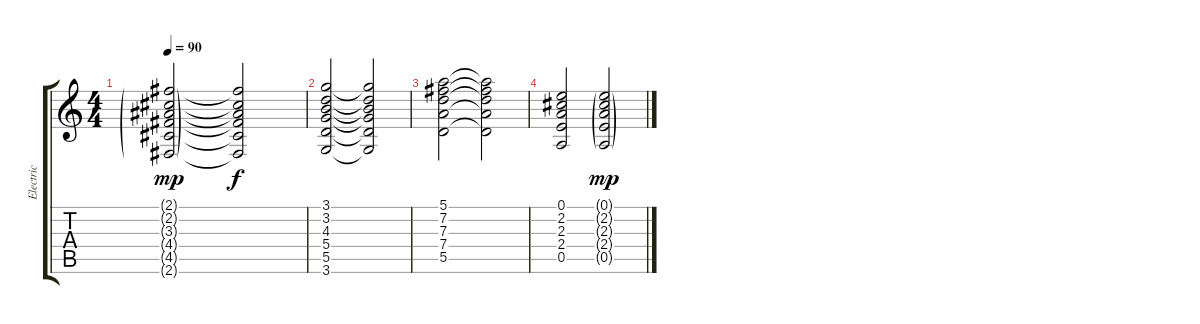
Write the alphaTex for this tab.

\track ("Electric" "Electric") {instrument overdrivenguitar}
\staff {score tabs}
\tuning (E4 B3 G3 D3 A2 E2) {hide}
\ts (4 4)
\tempo 90
\clef g2
\ks c
(2.1{g} 2.2{g} 3.3{g} 4.4{g} 4.5{g} 2.6{g}).2{dy mp} (2.1{t} 2.2{t} 3.3{t} 4.4{t} 4.5{t} 2.6{t}).2{dy f} |
(3.1 3.2 4.3 5.4 5.5 3.6).2 (3.1{t} 3.2{t} 4.3{t} 5.4{t} 5.5{t} 3.6{t}).2 |
(5.1 7.2 7.3 7.4 5.5).2 (5.1{t} 7.2{t} 7.3{t} 7.4{t} 5.5{t}).2 |
(0.1 2.2 2.3 2.4 0.5).2 (0.1{g} 2.2{g} 2.3{g} 2.4{g} 0.5{g}).2{dy mp}
